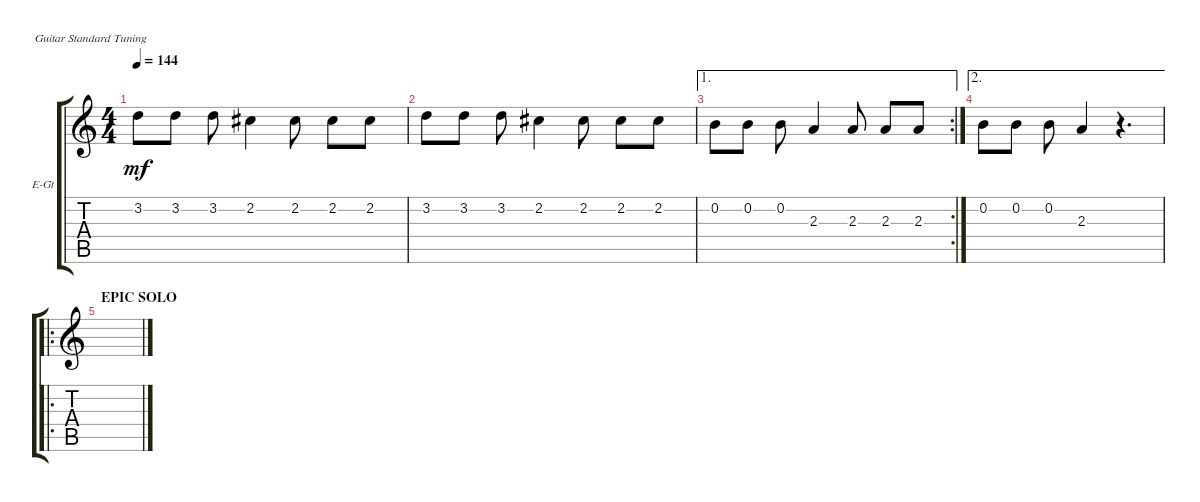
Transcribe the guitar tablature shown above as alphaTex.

\defaultSystemsLayout 4
\bracketExtendMode groupsimilarinstruments
\firstSystemTrackNameOrientation horizontal
\otherSystemsTrackNameOrientation horizontal
\track ("Julian Casablancas" "E-Gt") {instrument electricguitarclean}
\staff {score tabs}
\tuning (E4 B3 G3 D3 A2 E2)
\ts (4 4)
\tempo 144
\clef g2
\scale
0.312821
\ks c
3.2.8{dy mf} 3.2.8 3.2.8 2.2.4 2.2.8 2.2.8 2.2.8 |
\scale
0.322751 3.2.8 3.2.8 3.2.8 2.2.4 2.2.8 2.2.8 2.2.8 |
\ae 1
\rc 2
\scale
0.354497 0.2.8 0.2.8 0.2.8 2.3.4 2.3.8 2.3.8 2.3.8 |
\ae 2
\scale
0.322751 0.2.8 0.2.8 0.2.8 2.3.4 r.4{d} |
\ro
\section ("" "EPIC SOLO")
\scale
0.374359 |
\scale
0.312821 |
\scale
0.312821 |
\scale
0.333333 |
\scale
0.333333 |
\scale
0.333333 |
\scale
0.333333 |
\scale
0.333333 |
\scale
0.333333 |
\scale
0.333333 |
\scale
0.333333 |
\scale
0.333333
